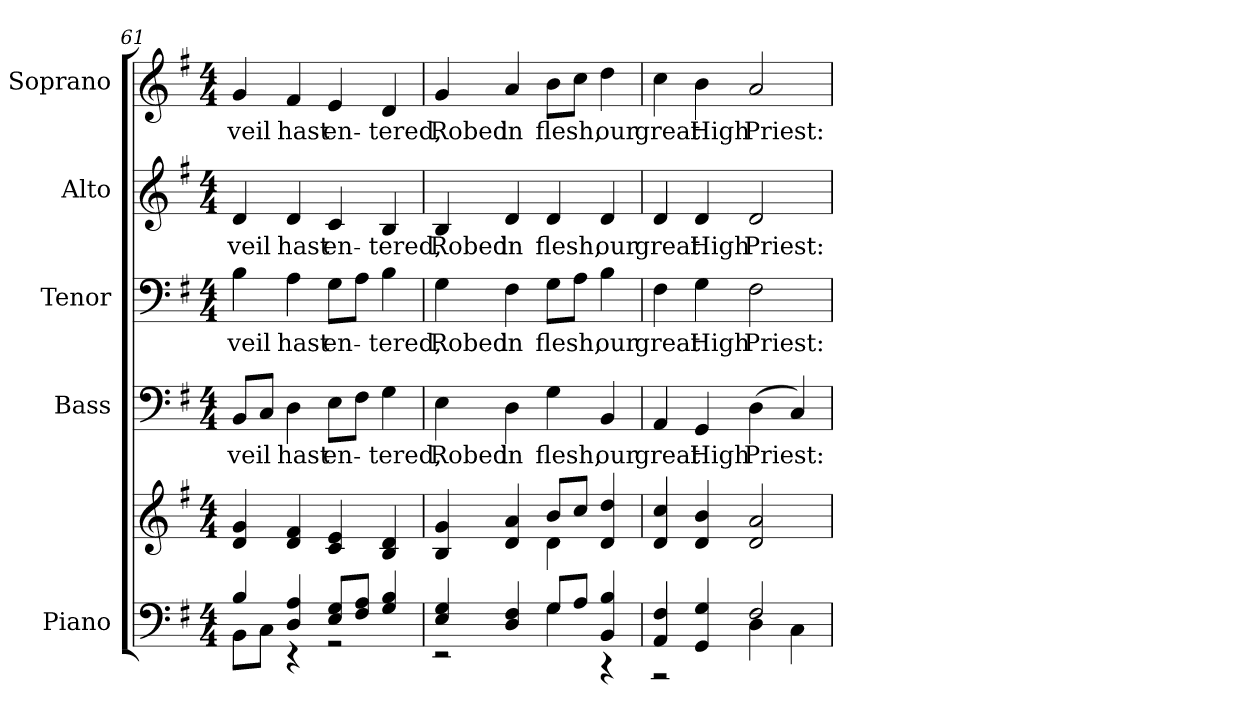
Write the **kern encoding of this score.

**kern	**kern	**kern	**text	**kern	**text	**kern	**text	**kern	**text
*part5	*part5	*part4	*part4	*part3	*part3	*part2	*part2	*part1	*part1
*staff6	*staff5	*staff4	*staff4	*staff3	*staff3	*staff2	*staff2	*staff1	*staff1
*I"Piano	*	*I"Bass	*	*I"Tenor	*	*I"Alto	*	*I"Soprano	*
*I'Pno.	*	*I'B.	*	*I'T.	*	*I'A.	*	*I'S.	*
!!LO:PB:g=z
*clefF4	*clefG2	*clefF4	*	*clefF4	*	*clefG2	*	*clefG2	*
*k[f#]	*k[f#]	*k[f#]	*	*k[f#]	*	*k[f#]	*	*k[f#]	*
*G:	*G:	*G:	*	*G:	*	*G:	*	*G:	*
*M4/4	*M4/4	*M4/4	*	*M4/4	*	*M4/4	*	*M4/4	*
=61	=61	=61	=61	=61	=61	=61	=61	=61	=61
*^	*	*	*	*	*	*	*	*	*
!	!	!	!	!LO:LY:b:color=#000000	!	!	!	!	!	!
!	!	!	!	!	!	!LO:LY:b:color=#000000	!	!	!	!
!	!	!	!	!	!	!	!	!LO:LY:b:color=#000000	!	!
!	!	!	!	!	!	!	!	!	!	!LO:LY:b:color=#000000
4Bi/	8BBi\L	4di/ 4gi	8BBi/L	veil	4Bi\	veil	4di/	veil	4gi/	veil
.	8Ci\J	.	8Ci/J	.	.	.	.	.	.	.
!	!	!	!	!LO:LY:b:color=#000000	!	!	!	!	!	!
!	!	!	!	!	!	!LO:LY:b:color=#000000	!	!	!	!
!	!	!	!	!	!	!	!	!LO:LY:b:color=#000000	!	!
!	!	!	!	!	!	!	!	!	!	!LO:LY:b:color=#000000
4Di/ 4Ai	4r	4di/ 4f#i	4Di\	hast	4Ai\	hast	4di/	hast	4f#i/	hast
!	!	!	!	!LO:LY:b:color=#000000	!	!	!	!	!	!
!	!	!	!	!	!	!LO:LY:b:color=#000000	!	!	!	!
!	!	!	!	!	!	!	!	!LO:LY:b:color=#000000	!	!
!	!	!	!	!	!	!	!	!	!	!LO:LY:b:color=#000000
8Ei/ 8GiL	2r	4ci/ 4ei	8Ei\L	en-	8Gi\L	en-	4ci/	en-	4ei/	en-
8F#i/ 8AiJ	.	.	8F#i\J	.	8Ai\J	.	.	.	.	.
!	!	!	!	!LO:LY:b:color=#000000	!	!	!	!	!	!
!	!	!	!	!	!	!LO:LY:b:color=#000000	!	!	!	!
!	!	!	!	!	!	!	!	!LO:LY:b:color=#000000	!	!
!	!	!	!	!	!	!	!	!	!	!LO:LY:b:color=#000000
4Gi/ 4Bi	.	4Bi/ 4di	4Gi\	-tered,	4Bi\	-tered,	4Bi/	-tered,	4di/	-tered,
=62	=62	=62	=62	=62	=62	=62	=62	=62	=62	=62
*	*	*^	*	*	*	*	*	*	*	*
!	!	!	!	!	!LO:LY:b:color=#000000	!	!	!	!	!	!
!	!	!	!	!	!	!	!LO:LY:b:color=#000000	!	!	!	!
!	!	!	!	!	!	!	!	!	!LO:LY:b:color=#000000	!	!
!	!	!	!	!	!	!	!	!	!	!	!LO:LY:b:color=#000000
4Ei/ 4Gi	2r	4Bi/ 4gi	2ryy	4Ei\	Robed	4Gi\	Robed	4Bi/	Robed	4gi/	Robed
!	!	!	!	!	!LO:LY:b:color=#000000	!	!	!	!	!	!
!	!	!	!	!	!	!	!LO:LY:b:color=#000000	!	!	!	!
!	!	!	!	!	!	!	!	!	!LO:LY:b:color=#000000	!	!
!	!	!	!	!	!	!	!	!	!	!	!LO:LY:b:color=#000000
4Di/ 4F#i	.	4di/ 4ai	.	4Di\	in	4F#i\	in	4di/	in	4ai/	in
!	!	!	!	!	!LO:LY:b:color=#000000	!	!	!	!	!	!
!	!	!	!	!	!	!	!LO:LY:b:color=#000000	!	!	!	!
!	!	!	!	!	!	!	!	!	!LO:LY:b:color=#000000	!	!
!	!	!	!	!	!	!	!	!	!	!	!LO:LY:b:color=#000000
8Gi/L	4Gi\	8bi/L	4di\	4Gi\	flesh,	8Gi\L	flesh,	4di/	flesh,	8bi\L	flesh,
8Ai/J	.	8cci/J	.	.	.	8Ai\J	.	.	.	8cci\J	.
!	!	!	!	!	!LO:LY:b:color=#000000	!	!	!	!	!	!
!	!	!	!	!	!	!	!LO:LY:b:color=#000000	!	!	!	!
!	!	!	!	!	!	!	!	!	!LO:LY:b:color=#000000	!	!
!	!	!	!	!	!	!	!	!	!	!	!LO:LY:b:color=#000000
4BBi/ 4Bi	4r	4di/ 4ddi	4ryy	4BBi/	our	4Bi\	our	4di/	our	4ddi\	our
*	*	*v	*v	*	*	*	*	*	*	*	*
!!LO:PB:g=z
=63	=63	=63	=63	=63	=63	=63	=63	=63	=63	=63
*	*	*^	*	*	*	*	*	*	*	*
!	!	!	!	!	!LO:LY:b:color=#000000	!	!	!	!	!	!
*	*	*v	*v	*	*	*	*	*	*	*	*
*	*	*^	*	*	*	*	*	*	*	*
!	!	!	!	!	!	!	!LO:LY:b:color=#000000	!	!	!	!
*	*	*v	*v	*	*	*	*	*	*	*	*
*	*	*^	*	*	*	*	*	*	*	*
!	!	!	!	!	!	!	!	!	!LO:LY:b:color=#000000	!	!
*	*	*v	*v	*	*	*	*	*	*	*	*
*	*	*^	*	*	*	*	*	*	*	*
!	!	!	!	!	!	!	!	!	!	!	!LO:LY:b:color=#000000
*	*	*v	*v	*	*	*	*	*	*	*	*
4AAi/ 4F#i	2r	4di/ 4cci	4AAi/	great	4F#i\	great	4di/	great	4cci\	great
!	!	!	!	!LO:LY:b:color=#000000	!	!	!	!	!	!
!	!	!	!	!	!	!LO:LY:b:color=#000000	!	!	!	!
!	!	!	!	!	!	!	!	!LO:LY:b:color=#000000	!	!
!	!	!	!	!	!	!	!	!	!	!LO:LY:b:color=#000000
4GGi/ 4Gi	.	4di/ 4bi	4GGi/	High	4Gi\	High	4di/	High	4bi\	High
!	!	!	!	!LO:LY:b:color=#000000	!	!	!	!	!	!
!	!	!	!	!	!	!LO:LY:b:color=#000000	!	!	!	!
!	!	!	!	!	!	!	!	!LO:LY:b:color=#000000	!	!
!	!	!	!	!	!	!	!	!	!	!LO:LY:b:color=#000000
2F#i/	4Di\	2di/ 2ai	(4Di\	Priest:	2F#i\	Priest:	2di/	Priest:	2ai/	Priest:
.	4Ci\	.	4Ci/)	.	.	.	.	.	.	.
*v	*v	*	*	*	*	*	*	*	*	*
=	=	=	=	=	=	=	=	=	=
*-	*-	*-	*-	*-	*-	*-	*-	*-	*-
